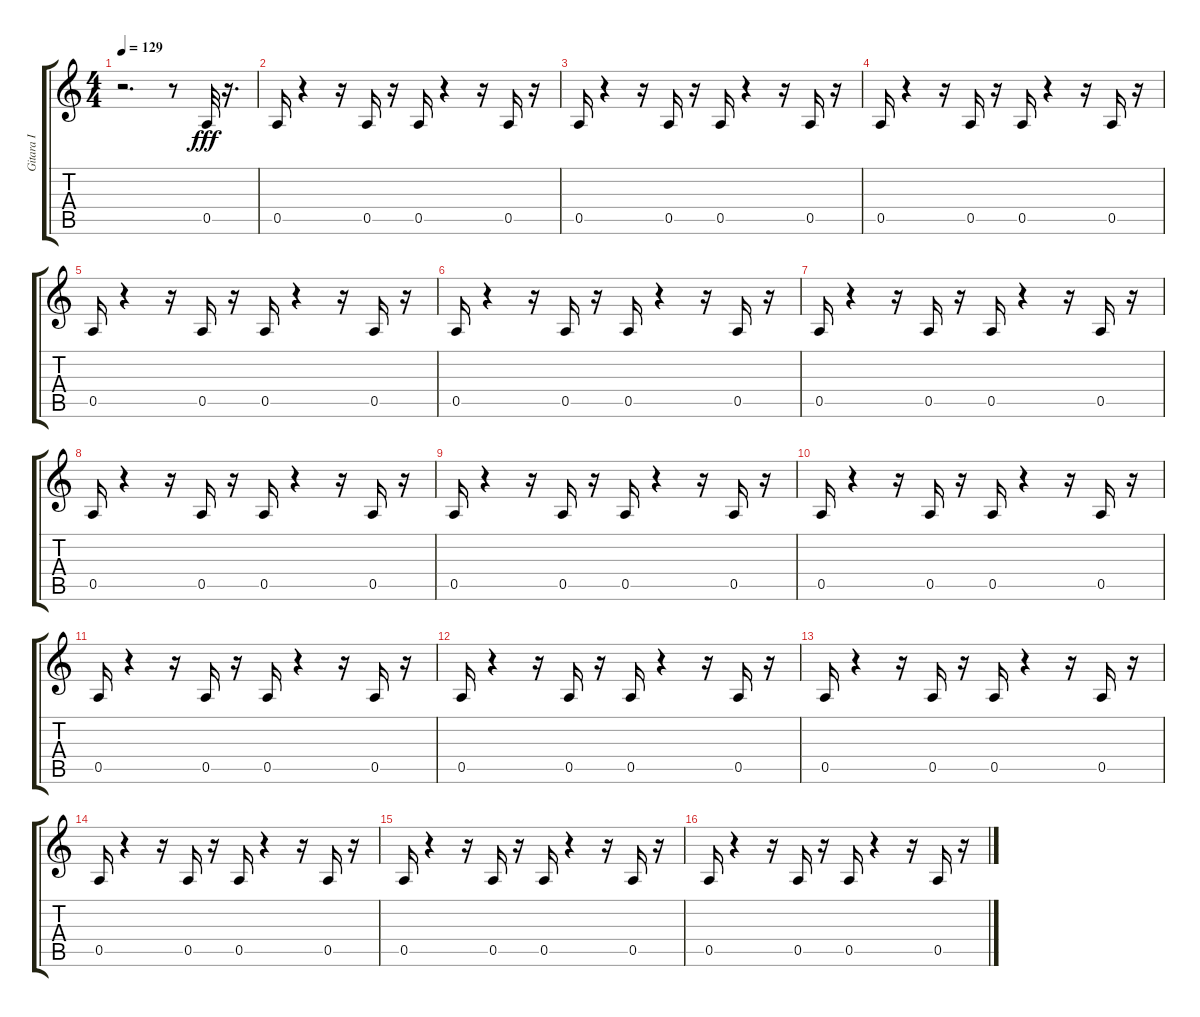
\track ("Gitara I" "Gitara I") {instrument distortionguitar}
\staff {score tabs}
\tuning (E4 B3 G3 D3 A2 E2) {hide}
\ts (4 4)
\tempo 129
\clef g2
\ks c
r.2{d dy fff instrument distortionguitar} r.8 0.5.32 r.16{d} |
0.5.16 r.4 r.16 0.5.16 r.16 0.5.16 r.4 r.16 0.5.16 r.16 |
0.5.16 r.4 r.16 0.5.16 r.16 0.5.16 r.4 r.16 0.5.16 r.16 |
0.5.16 r.4 r.16 0.5.16 r.16 0.5.16 r.4 r.16 0.5.16 r.16 |
0.5.16 r.4 r.16 0.5.16 r.16 0.5.16 r.4 r.16 0.5.16 r.16 |
0.5.16 r.4 r.16 0.5.16 r.16 0.5.16 r.4 r.16 0.5.16 r.16 |
0.5.16 r.4 r.16 0.5.16 r.16 0.5.16 r.4 r.16 0.5.16 r.16 |
0.5.16 r.4 r.16 0.5.16 r.16 0.5.16 r.4 r.16 0.5.16 r.16 |
0.5.16 r.4 r.16 0.5.16 r.16 0.5.16 r.4 r.16 0.5.16 r.16 |
0.5.16 r.4 r.16 0.5.16 r.16 0.5.16 r.4 r.16 0.5.16 r.16 |
0.5.16 r.4 r.16 0.5.16 r.16 0.5.16 r.4 r.16 0.5.16 r.16 |
0.5.16 r.4 r.16 0.5.16 r.16 0.5.16 r.4 r.16 0.5.16 r.16 |
0.5.16 r.4 r.16 0.5.16 r.16 0.5.16 r.4 r.16 0.5.16 r.16 |
0.5.16 r.4 r.16 0.5.16 r.16 0.5.16 r.4 r.16 0.5.16 r.16 |
0.5.16 r.4 r.16 0.5.16 r.16 0.5.16 r.4 r.16 0.5.16 r.16 |
0.5.16 r.4 r.16 0.5.16 r.16 0.5.16 r.4 r.16 0.5.16 r.16
